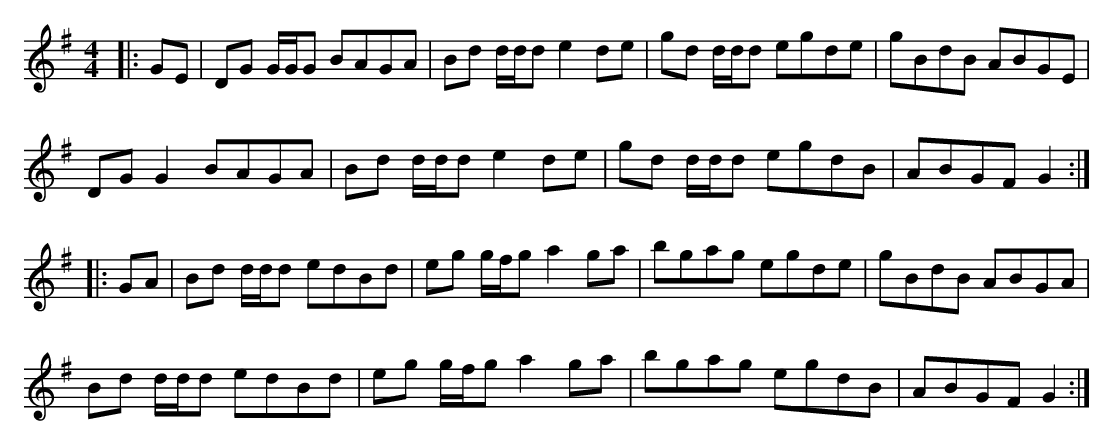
X:1
M:4/4
K:G
|:GE|DG G/G/G BAGA|Bd d/d/d e2 de|gd d/d/d egde|gBdB ABGE|
DG G2 BAGA|Bd d/d/d e2 de|gd d/d/d egdB|ABGF G2:|
|:GA|Bd d/d/d edBd|eg g/f/g a2 ga|bgag egde|gBdB ABGA|
Bd d/d/d edBd|eg g/f/g a2 ga|bgag egdB|ABGF G2:|
